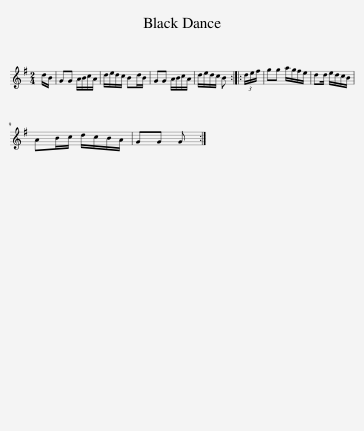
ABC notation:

X:1
L:1/8
M:2/4
I:linebreak $
K:G
V:1 treble
V:1
 d/B/ | GG A/B/c/A/ | d/e/d/c/ Bd/B/ | GG A/B/c/A/ | d/e/d/c/ B :: %5
 (3d/e/f/ | gg a/g/f/e/ | dd/ e/d/c/B/ |$ AB/c/ d/c/B/A/ | GG G :| %10
